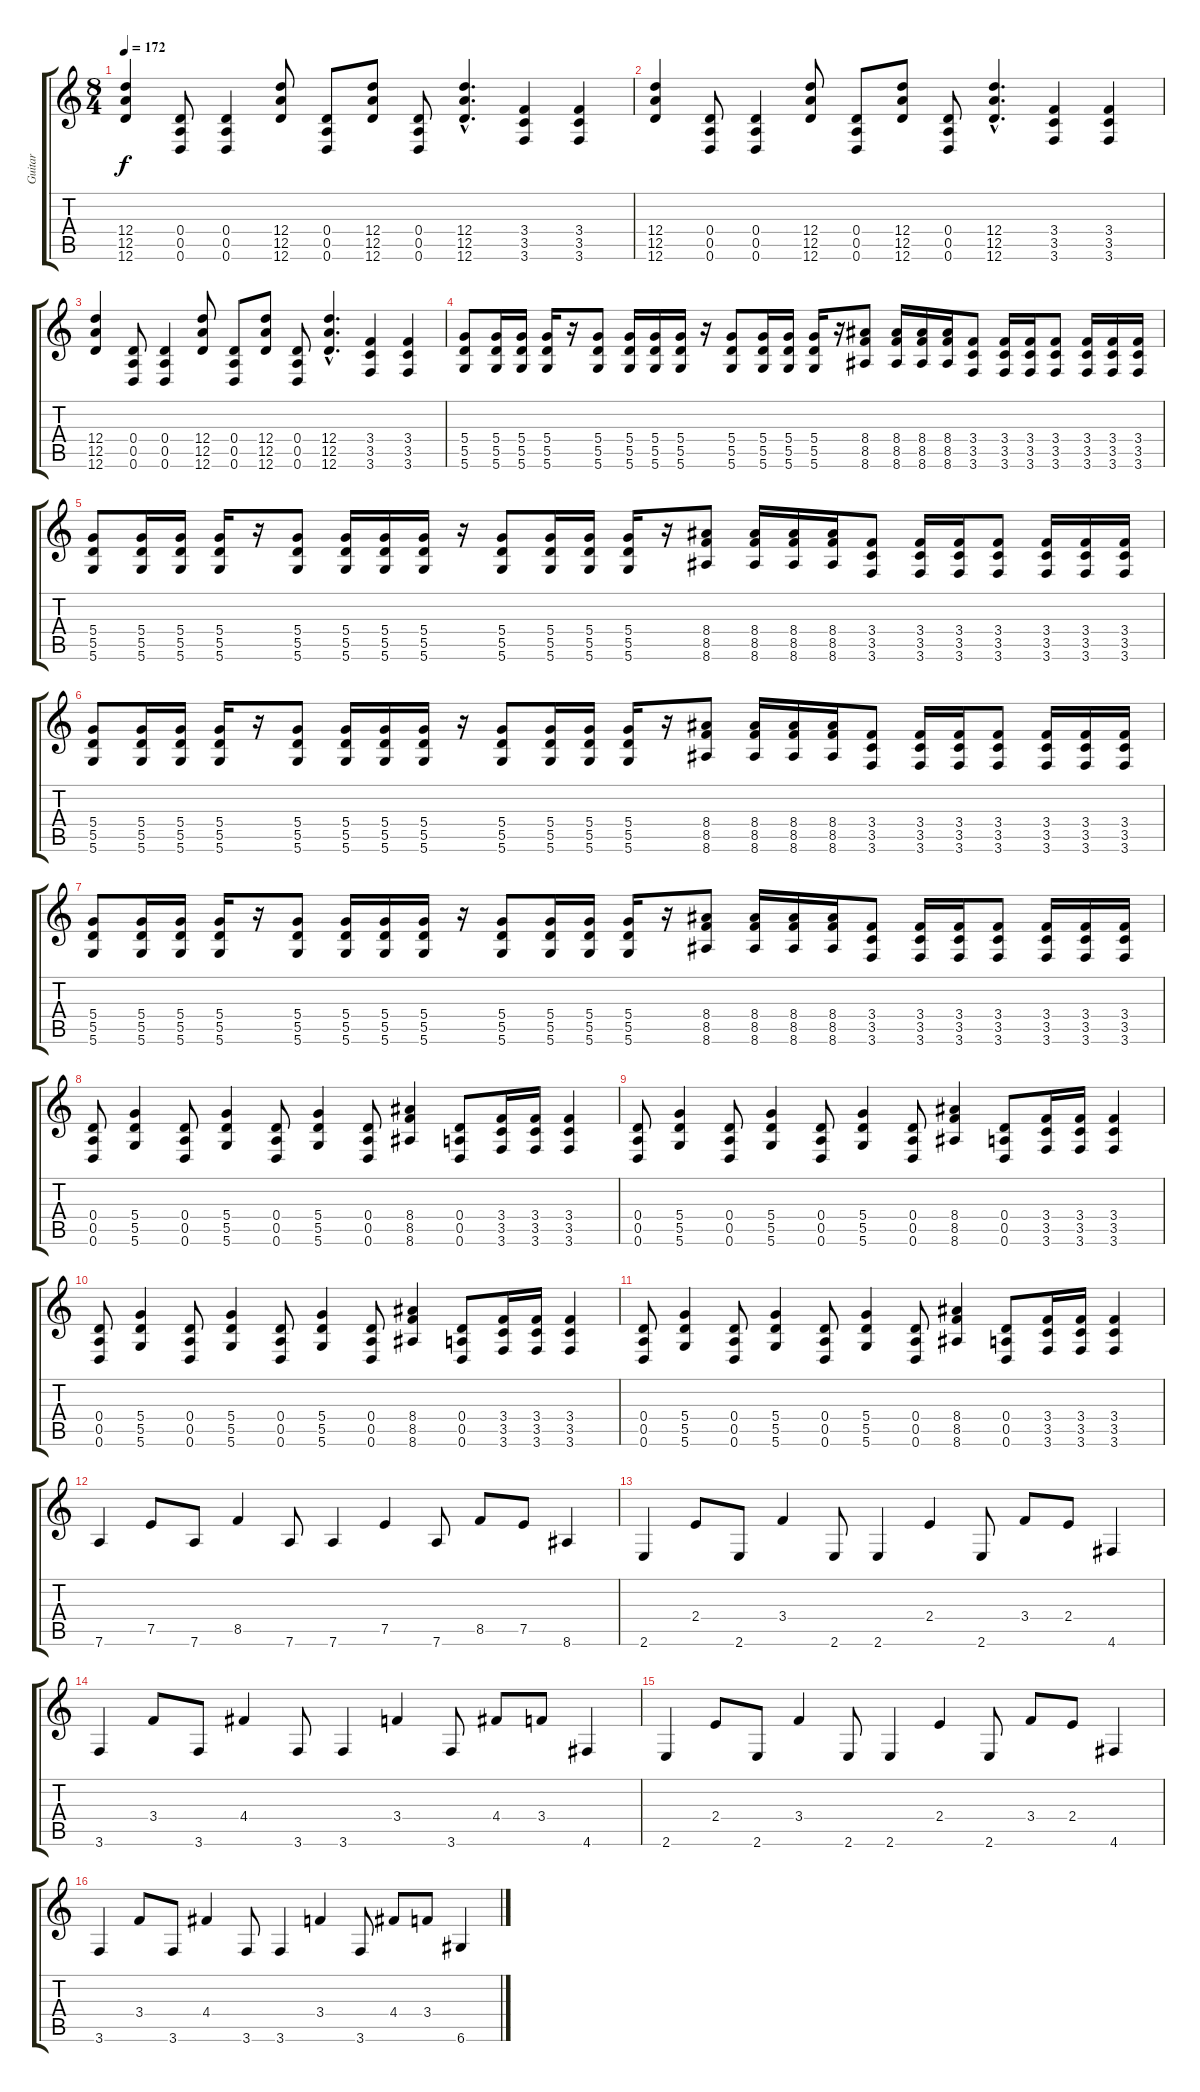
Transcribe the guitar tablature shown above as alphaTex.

\track ("Guitar" "Guitar") {instrument distortionguitar}
\staff {score tabs}
\tuning (E4 B3 G3 D3 A2 D2) {hide}
\ts (8 4)
\tempo 172
\clef g2
\ks c
(12.4 12.5 12.6).4{dy f} (0.4 0.5 0.6).8 (0.4 0.5 0.6).4 (12.4 12.5 12.6).8 (0.4 0.5 0.6).8 (12.4 12.5 12.6).8 (0.4 0.5 0.6).8 (12.4{hac} 12.5{hac} 12.6{hac}).4{d} (3.4 3.5 3.6).4 (3.4 3.5 3.6).4 |
(12.4 12.5 12.6).4 (0.4 0.5 0.6).8 (0.4 0.5 0.6).4 (12.4 12.5 12.6).8 (0.4 0.5 0.6).8 (12.4 12.5 12.6).8 (0.4 0.5 0.6).8 (12.4{hac} 12.5{hac} 12.6{hac}).4{d} (3.4 3.5 3.6).4 (3.4 3.5 3.6).4 |
(12.4 12.5 12.6).4 (0.4 0.5 0.6).8 (0.4 0.5 0.6).4 (12.4 12.5 12.6).8 (0.4 0.5 0.6).8 (12.4 12.5 12.6).8 (0.4 0.5 0.6).8 (12.4{hac} 12.5{hac} 12.6{hac}).4{d} (3.4 3.5 3.6).4 (3.4 3.5 3.6).4 |
(5.4 5.5 5.6).8 (5.4 5.5 5.6).16 (5.4 5.5 5.6).16 (5.4 5.5 5.6).16 r.16 (5.4 5.5 5.6).8 (5.4 5.5 5.6).16 (5.4 5.5 5.6).16 (5.4 5.5 5.6).16 r.16 (5.4 5.5 5.6).8 (5.4 5.5 5.6).16 (5.4 5.5 5.6).16 (5.4 5.5 5.6).16 r.16 (8.4 8.5 8.6).8 (8.4 8.5 8.6).16 (8.4 8.5 8.6).16 (8.4 8.5 8.6).16 (3.4 3.5 3.6).8 (3.4 3.5 3.6).16 (3.4 3.5 3.6).16 (3.4 3.5 3.6).8 (3.4 3.5 3.6).16 (3.4 3.5 3.6).16 (3.4 3.5 3.6).16 |
(5.4 5.5 5.6).8 (5.4 5.5 5.6).16 (5.4 5.5 5.6).16 (5.4 5.5 5.6).16 r.16 (5.4 5.5 5.6).8 (5.4 5.5 5.6).16 (5.4 5.5 5.6).16 (5.4 5.5 5.6).16 r.16 (5.4 5.5 5.6).8 (5.4 5.5 5.6).16 (5.4 5.5 5.6).16 (5.4 5.5 5.6).16 r.16 (8.4 8.5 8.6).8 (8.4 8.5 8.6).16 (8.4 8.5 8.6).16 (8.4 8.5 8.6).16 (3.4 3.5 3.6).8 (3.4 3.5 3.6).16 (3.4 3.5 3.6).16 (3.4 3.5 3.6).8 (3.4 3.5 3.6).16 (3.4 3.5 3.6).16 (3.4 3.5 3.6).16 |
(5.4 5.5 5.6).8 (5.4 5.5 5.6).16 (5.4 5.5 5.6).16 (5.4 5.5 5.6).16 r.16 (5.4 5.5 5.6).8 (5.4 5.5 5.6).16 (5.4 5.5 5.6).16 (5.4 5.5 5.6).16 r.16 (5.4 5.5 5.6).8 (5.4 5.5 5.6).16 (5.4 5.5 5.6).16 (5.4 5.5 5.6).16 r.16 (8.4 8.5 8.6).8 (8.4 8.5 8.6).16 (8.4 8.5 8.6).16 (8.4 8.5 8.6).16 (3.4 3.5 3.6).8 (3.4 3.5 3.6).16 (3.4 3.5 3.6).16 (3.4 3.5 3.6).8 (3.4 3.5 3.6).16 (3.4 3.5 3.6).16 (3.4 3.5 3.6).16 |
(5.4 5.5 5.6).8 (5.4 5.5 5.6).16 (5.4 5.5 5.6).16 (5.4 5.5 5.6).16 r.16 (5.4 5.5 5.6).8 (5.4 5.5 5.6).16 (5.4 5.5 5.6).16 (5.4 5.5 5.6).16 r.16 (5.4 5.5 5.6).8 (5.4 5.5 5.6).16 (5.4 5.5 5.6).16 (5.4 5.5 5.6).16 r.16 (8.4 8.5 8.6).8 (8.4 8.5 8.6).16 (8.4 8.5 8.6).16 (8.4 8.5 8.6).16 (3.4 3.5 3.6).8 (3.4 3.5 3.6).16 (3.4 3.5 3.6).16 (3.4 3.5 3.6).8 (3.4 3.5 3.6).16 (3.4 3.5 3.6).16 (3.4 3.5 3.6).16 |
(0.4 0.5 0.6).8 (5.4 5.5 5.6).4 (0.4 0.5 0.6).8 (5.4 5.5 5.6).4 (0.4 0.5 0.6).8 (5.4 5.5 5.6).4 (0.4 0.5 0.6).8 (8.4 8.5 8.6).4 (0.4 0.5 0.6).8 (3.4 3.5 3.6).16 (3.4 3.5 3.6).16 (3.4 3.5 3.6).4 |
(0.4 0.5 0.6).8 (5.4 5.5 5.6).4 (0.4 0.5 0.6).8 (5.4 5.5 5.6).4 (0.4 0.5 0.6).8 (5.4 5.5 5.6).4 (0.4 0.5 0.6).8 (8.4 8.5 8.6).4 (0.4 0.5 0.6).8 (3.4 3.5 3.6).16 (3.4 3.5 3.6).16 (3.4 3.5 3.6).4 |
(0.4 0.5 0.6).8 (5.4 5.5 5.6).4 (0.4 0.5 0.6).8 (5.4 5.5 5.6).4 (0.4 0.5 0.6).8 (5.4 5.5 5.6).4 (0.4 0.5 0.6).8 (8.4 8.5 8.6).4 (0.4 0.5 0.6).8 (3.4 3.5 3.6).16 (3.4 3.5 3.6).16 (3.4 3.5 3.6).4 |
(0.4 0.5 0.6).8 (5.4 5.5 5.6).4 (0.4 0.5 0.6).8 (5.4 5.5 5.6).4 (0.4 0.5 0.6).8 (5.4 5.5 5.6).4 (0.4 0.5 0.6).8 (8.4 8.5 8.6).4 (0.4 0.5 0.6).8 (3.4 3.5 3.6).16 (3.4 3.5 3.6).16 (3.4 3.5 3.6).4 |
7.6.4 7.5.8 7.6.8 8.5.4 7.6.8 7.6.4 7.5.4 7.6.8 8.5.8 7.5.8 8.6.4 |
2.6.4 2.4.8 2.6.8 3.4.4 2.6.8 2.6.4 2.4.4 2.6.8 3.4.8 2.4.8 4.6.4 |
3.6.4 3.4.8 3.6.8 4.4.4 3.6.8 3.6.4 3.4.4 3.6.8 4.4.8 3.4.8 4.6.4 |
2.6.4 2.4.8 2.6.8 3.4.4 2.6.8 2.6.4 2.4.4 2.6.8 3.4.8 2.4.8 4.6.4 |
3.6.4 3.4.8 3.6.8 4.4.4 3.6.8 3.6.4 3.4.4 3.6.8 4.4.8 3.4.8 6.6.4
